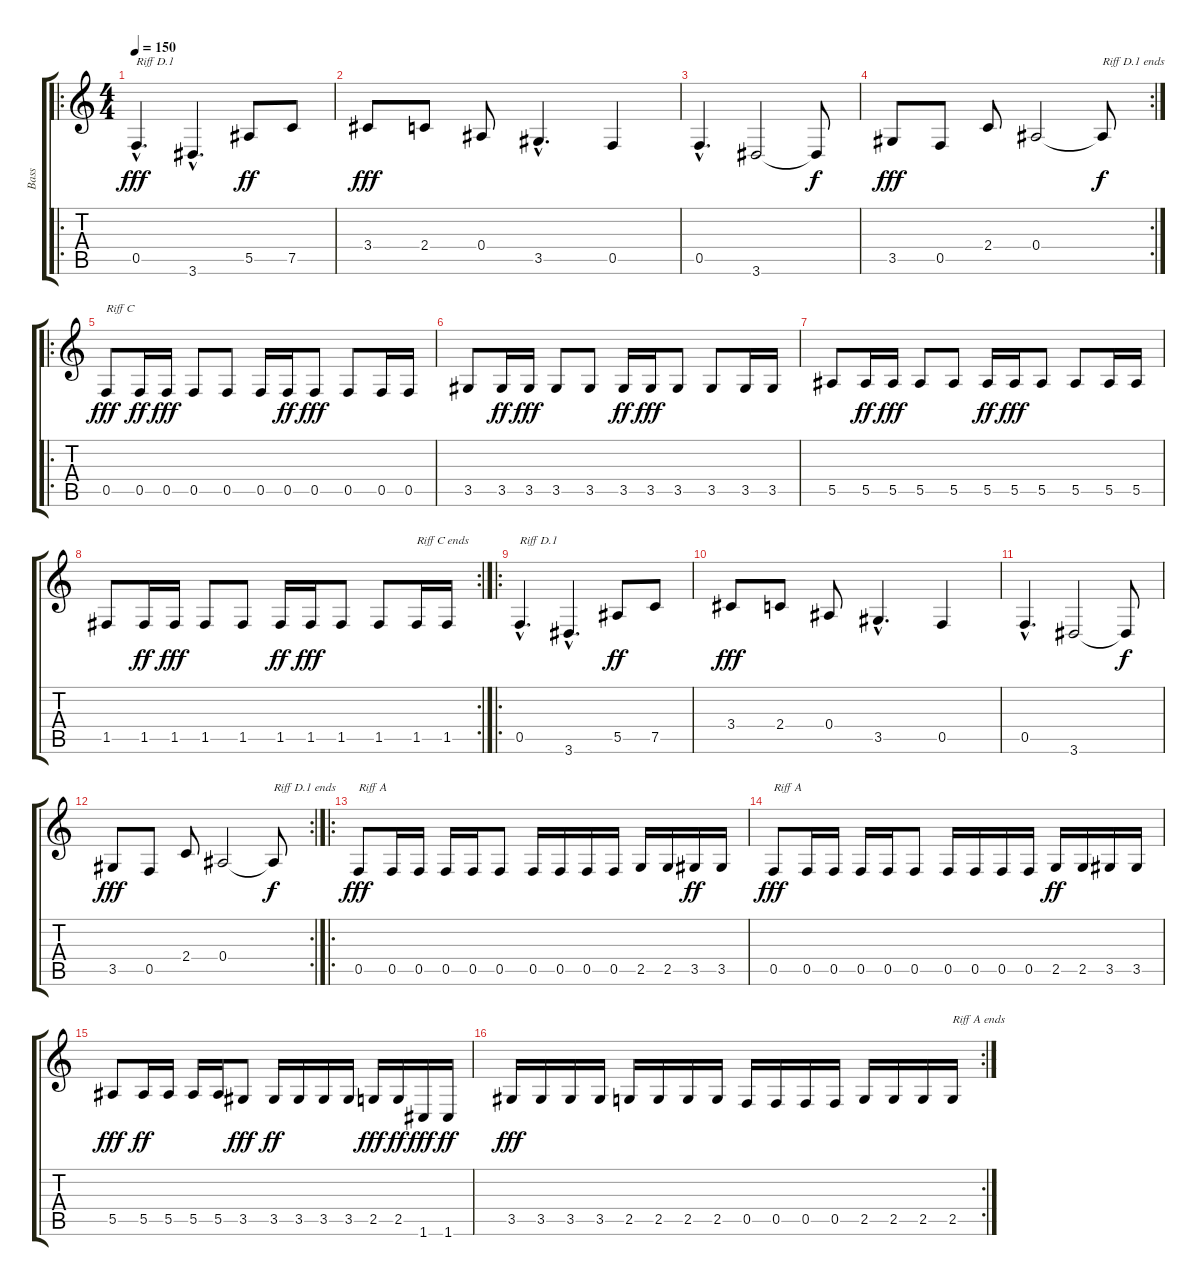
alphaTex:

\track ("Bass" "Bass") {instrument electricbasspick}
\staff {score tabs}
\tuning (C4 G3 Eb3 Bb2 F2 C2) {hide}
\ro
\ts (4 4)
\tempo 150
\clef g2
\ks c
0.5{hac}.4{d txt "Riff D.1" dy fff} 3.6{hac}.4{d} 5.5.8{dy ff} 7.5.8 |
3.4.8{dy fff} 2.4.8 0.4.8 3.5{hac}.4{d} 0.5.4 |
0.5{hac}.4{d} 3.6.2 3.6{t}.8{dy f} |
\rc 2
3.5.8{dy fff} 0.5.8 2.4.8 0.4.2 0.4{t}.8{txt "Riff D.1 ends" dy f} |
\ro
0.5.8{txt "Riff C" dy fff} 0.5.16{dy ff} 0.5.16{dy fff} 0.5.8 0.5.8 0.5.16 0.5.16{dy ff} 0.5.8{dy fff} 0.5.8 0.5.16 0.5.16 |
3.5.8 3.5.16{dy ff} 3.5.16{dy fff} 3.5.8 3.5.8 3.5.16{dy ff} 3.5.16{dy fff} 3.5.8 3.5.8 3.5.16 3.5.16 |
5.5.8 5.5.16{dy ff} 5.5.16{dy fff} 5.5.8 5.5.8 5.5.16{dy ff} 5.5.16{dy fff} 5.5.8 5.5.8 5.5.16 5.5.16 |
\rc 2
1.5.8 1.5.16{dy ff} 1.5.16{dy fff} 1.5.8 1.5.8 1.5.16{dy ff} 1.5.16{dy fff} 1.5.8 1.5.8 1.5.16{txt "Riff C ends"} 1.5.16 |
\ro
0.5{hac}.4{d txt "Riff D.1"} 3.6{hac}.4{d} 5.5.8{dy ff} 7.5.8 |
3.4.8{dy fff} 2.4.8 0.4.8 3.5{hac}.4{d} 0.5.4 |
0.5{hac}.4{d} 3.6.2 3.6{t}.8{dy f} |
\rc 2
3.5.8{dy fff} 0.5.8 2.4.8 0.4.2 0.4{t}.8{txt "Riff D.1 ends" dy f} |
\ro
0.5.8{txt "Riff A" dy fff} 0.5.16 0.5.16 0.5.16 0.5.16 0.5.8 0.5.16 0.5.16 0.5.16 0.5.16 2.5.16 2.5.16 3.5.16{dy ff} 3.5.16 |
0.5.8{txt "Riff A" dy fff} 0.5.16 0.5.16 0.5.16 0.5.16 0.5.8 0.5.16 0.5.16 0.5.16 0.5.16 2.5.16{dy ff} 2.5.16 3.5.16 3.5.16 |
5.5.8{dy fff} 5.5.16{dy ff} 5.5.16 5.5.16 5.5.16 3.5.8{dy fff} 3.5.16{dy ff} 3.5.16 3.5.16 3.5.16 2.5.16{dy fff} 2.5.16{dy ff} 1.6.16{dy fff} 1.6.16{dy ff} |
\rc 2
3.5.16{dy fff} 3.5.16 3.5.16 3.5.16 2.5.16 2.5.16 2.5.16 2.5.16 0.5.16 0.5.16 0.5.16 0.5.16 2.5.16 2.5.16 2.5.16 2.5.16{txt "Riff A ends"}
